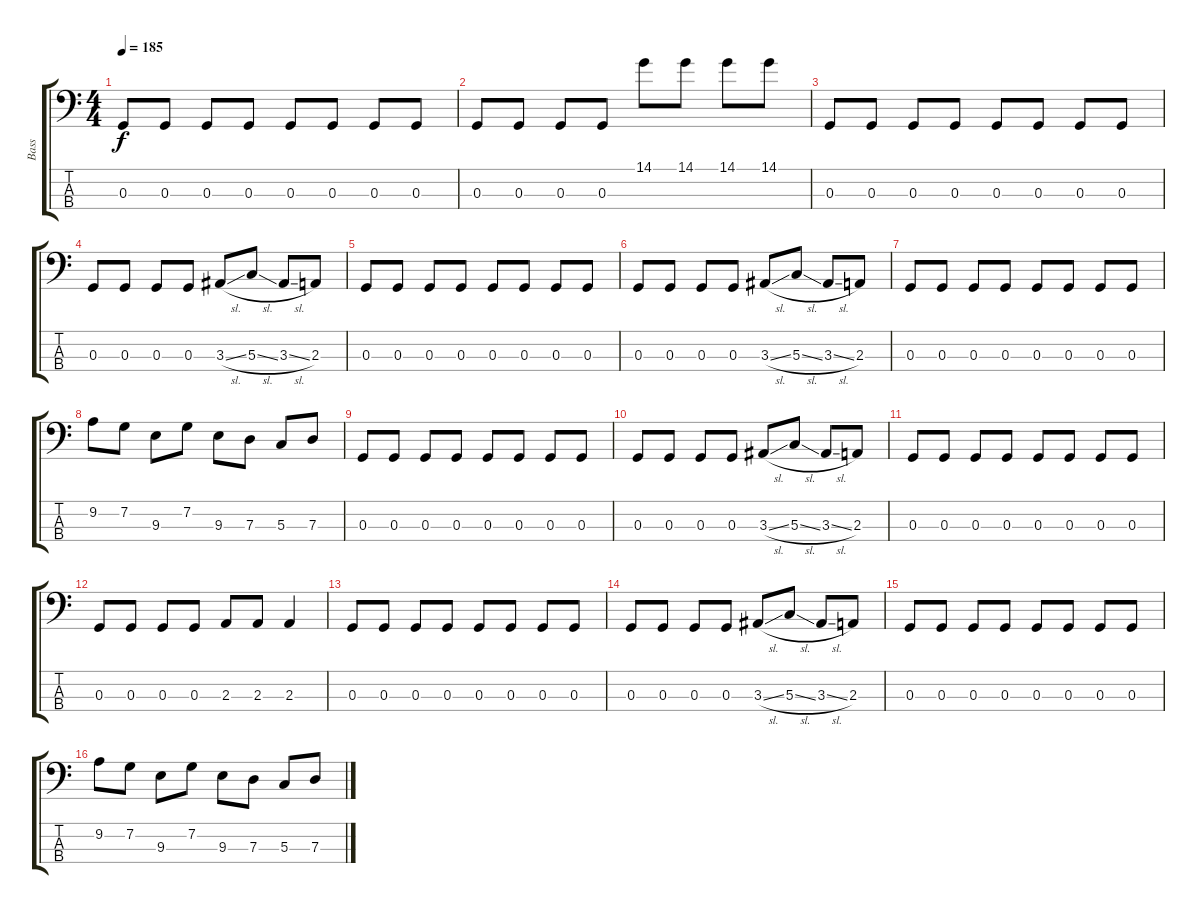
\track ("Bass" "Bass") {instrument electricbassfinger}
\staff {score tabs}
\tuning (F2 C2 G1 D1) {hide}
\ts (4 4)
\tempo 185
\clef f4
\ks c
0.3.8{dy f} 0.3.8 0.3.8 0.3.8 0.3.8 0.3.8 0.3.8 0.3.8 |
0.3.8 0.3.8 0.3.8 0.3.8 14.1.8 14.1.8 14.1.8 14.1.8 |
0.3.8 0.3.8 0.3.8 0.3.8 0.3.8 0.3.8 0.3.8 0.3.8 |
0.3.8 0.3.8 0.3.8 0.3.8 3.3{sl}.8 5.3{sl}.8 3.3{sl}.8 2.3.8 |
0.3.8 0.3.8 0.3.8 0.3.8 0.3.8 0.3.8 0.3.8 0.3.8 |
0.3.8 0.3.8 0.3.8 0.3.8 3.3{sl}.8 5.3{sl}.8 3.3{sl}.8 2.3.8 |
0.3.8 0.3.8 0.3.8 0.3.8 0.3.8 0.3.8 0.3.8 0.3.8 |
9.2.8 7.2.8 9.3.8 7.2.8 9.3.8 7.3.8 5.3.8 7.3.8 |
0.3.8 0.3.8 0.3.8 0.3.8 0.3.8 0.3.8 0.3.8 0.3.8 |
0.3.8 0.3.8 0.3.8 0.3.8 3.3{sl}.8 5.3{sl}.8 3.3{sl}.8 2.3.8 |
0.3.8 0.3.8 0.3.8 0.3.8 0.3.8 0.3.8 0.3.8 0.3.8 |
0.3.8 0.3.8 0.3.8 0.3.8 2.3.8 2.3.8 2.3.4 |
0.3.8 0.3.8 0.3.8 0.3.8 0.3.8 0.3.8 0.3.8 0.3.8 |
0.3.8 0.3.8 0.3.8 0.3.8 3.3{sl}.8 5.3{sl}.8 3.3{sl}.8 2.3.8 |
0.3.8 0.3.8 0.3.8 0.3.8 0.3.8 0.3.8 0.3.8 0.3.8 |
9.2.8 7.2.8 9.3.8 7.2.8 9.3.8 7.3.8 5.3.8 7.3.8
